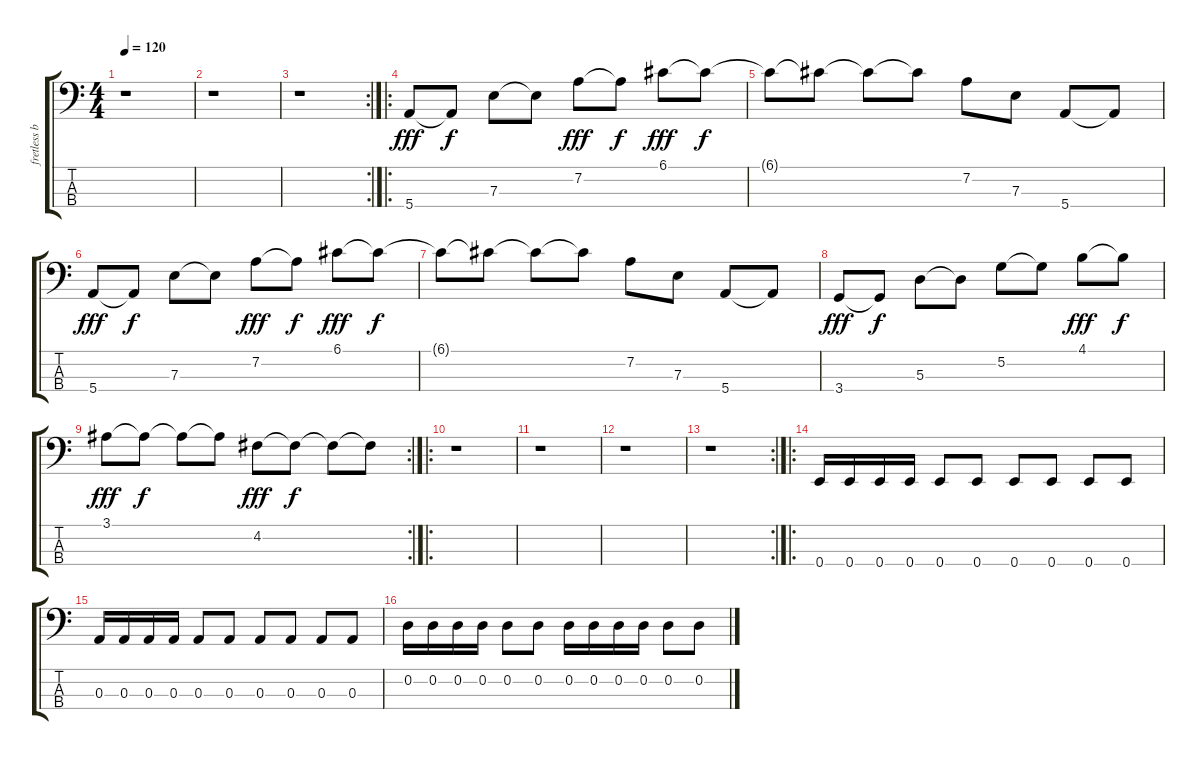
\track ("fretless bass" "fretless b") {instrument fretlessbass}
\staff {score tabs}
\tuning (G2 D2 A1 E1) {hide}
\ts (4 4)
\tempo 120
\clef f4
\ks c
r.1{dy f} |
r.1 |
\rc 2
r.1 |
\ro
5.4.8{dy fff volume 13} 5.4{t}.8{dy f} 7.3.8 7.3{t}.8 7.2.8{dy fff} 7.2{t}.8{dy f} 6.1.8{dy fff} 6.1{t}.8{dy f} |
6.1{t}.8 6.1{t}.8 6.1{t}.8 6.1{t}.8 7.2.8 7.3.8 5.4.8 5.4{t}.8 |
5.4.8{dy fff} 5.4{t}.8{dy f} 7.3.8 7.3{t}.8 7.2.8{dy fff} 7.2{t}.8{dy f} 6.1.8{dy fff} 6.1{t}.8{dy f} |
6.1{t}.8 6.1{t}.8 6.1{t}.8 6.1{t}.8 7.2.8 7.3.8 5.4.8 5.4{t}.8 |
3.4.8{dy fff} 3.4{t}.8{dy f} 5.3.8 5.3{t}.8 5.2.8 5.2{t}.8 4.1.8{dy fff} 4.1{t}.8{dy f} |
\rc 2
3.1.8{dy fff} 3.1{t}.8{dy f} 3.1{t}.8 3.1{t}.8 4.2.8{dy fff} 4.2{t}.8{dy f} 4.2{t}.8 4.2{t}.8 |
\ro
r.1 |
r.1 |
r.1 |
\rc 2
r.1 |
\ro
0.4.16{volume 13 balance 8 instrument fretlessbass} 0.4.16 0.4.16 0.4.16 0.4.8 0.4.8 0.4.8 0.4.8 0.4.8 0.4.8 |
0.3.16 0.3.16 0.3.16 0.3.16 0.3.8 0.3.8 0.3.8 0.3.8 0.3.8 0.3.8 |
0.2.16 0.2.16 0.2.16 0.2.16 0.2.8 0.2.8 0.2.16 0.2.16 0.2.16 0.2.16 0.2.8 0.2.8
